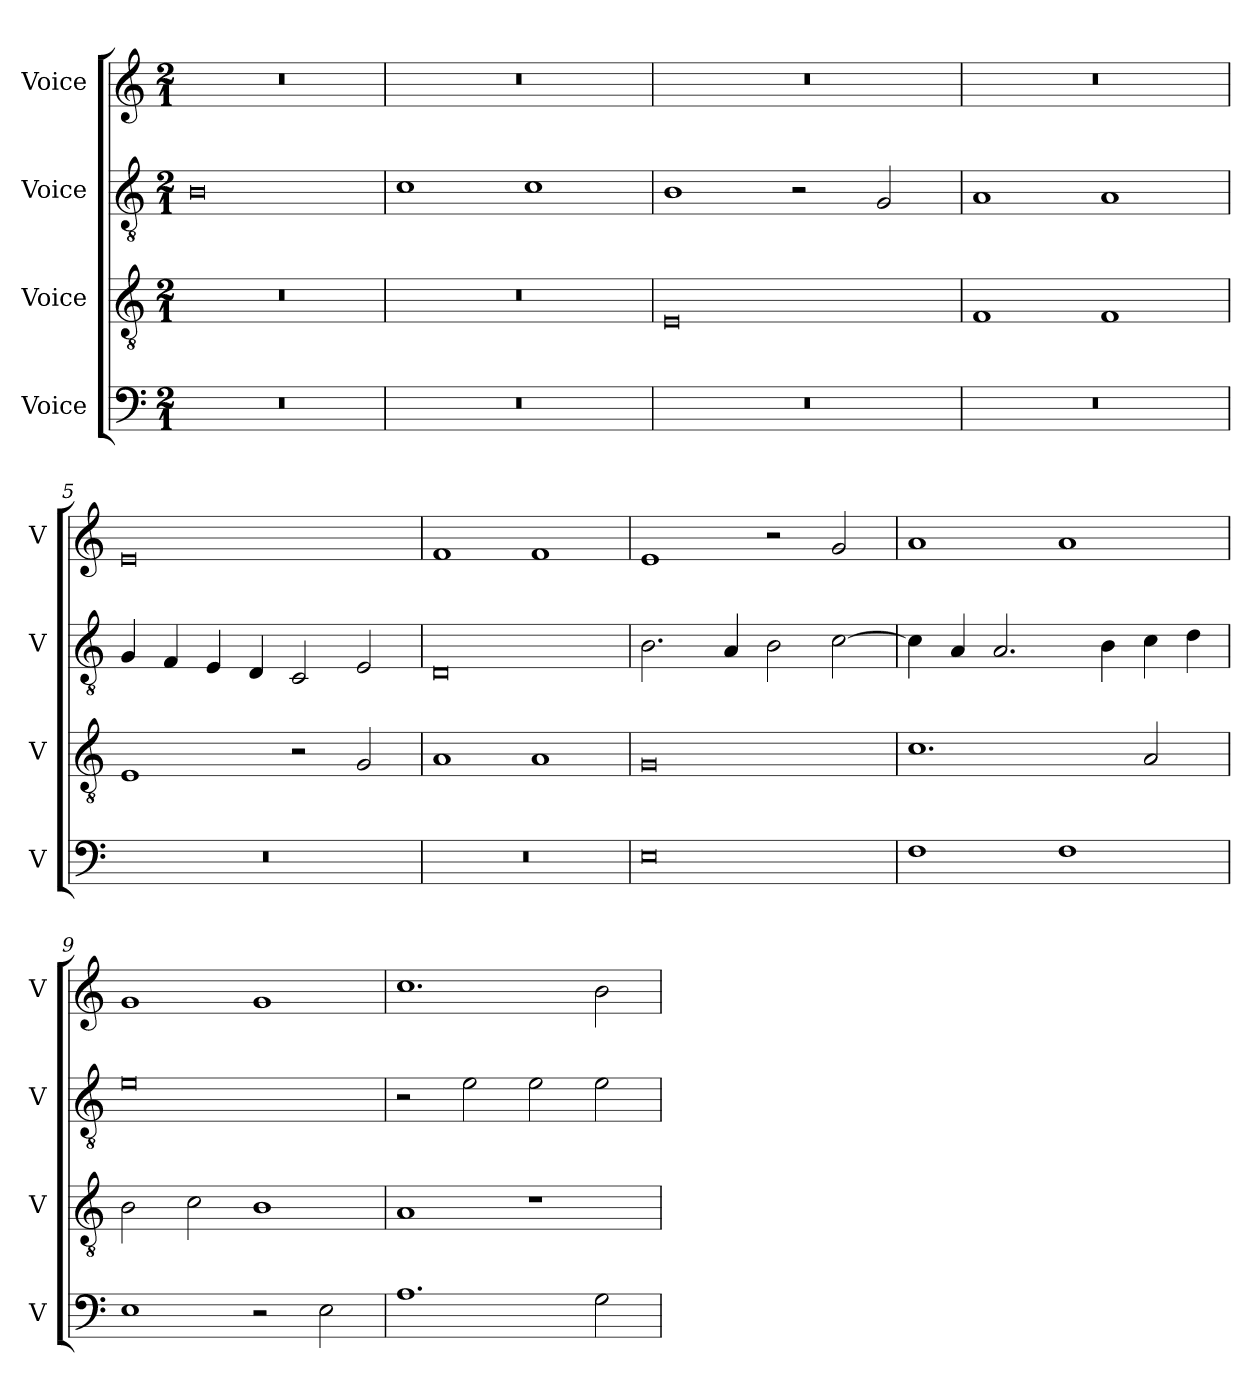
**kern	**kern	**kern	**kern
*part4	*part3	*part2	*part1
*staff4	*staff3	*staff2	*staff1
*I"Voice	*I"Voice	*I"Voice	*I"Voice
*I'V	*I'V	*I'V	*I'V
*clefF4	*clefGv2	*clefGv2	*clefG2
*k[]	*k[]	*k[]	*k[]
*M2/1	*M2/1	*M2/1	*M2/1
=1	=1	=1	=1
0r	0r	0B	0r
=2	=2	=2	=2
0r	0r	1c	0r
.	.	1c	.
=3	=3	=3	=3
0r	0E	1B	0r
.	.	2r	.
.	.	2G/	.
=4	=4	=4	=4
0r	1F	1A	0r
.	1F	1A	.
!!LO:LB:g=z
=5	=5	=5	=5
0r	1E	4G/	0e
.	.	4F/	.
.	.	4E/	.
.	.	4D/	.
.	2r	2C/	.
.	2G/	2E/	.
=6	=6	=6	=6
0r	1A	0D	1f
.	1A	.	1f
=7	=7	=7	=7
0E	0G	2.B\	1e
.	.	4A/	.
.	.	2B\	2r
.	.	[2c\	2g/
=8	=8	=8	=8
1F	1.c	4c\]	1a
.	.	4A/	.
.	.	2.A/	.
1F	.	.	1a
.	.	4B\	.
.	2A/	4c\	.
.	.	4d\	.
!!LO:LB:g=z
=9	=9	=9	=9
1E	2B\	0e	1g
.	2c\	.	.
2r	1B	.	1g
2E\	.	.	.
=10	=10	=10	=10
1.A	1A	2r	1.cc
.	.	2e\	.
.	1r	2e\	.
2G\	.	2e\	2b\
=	=	=	=
*-	*-	*-	*-
